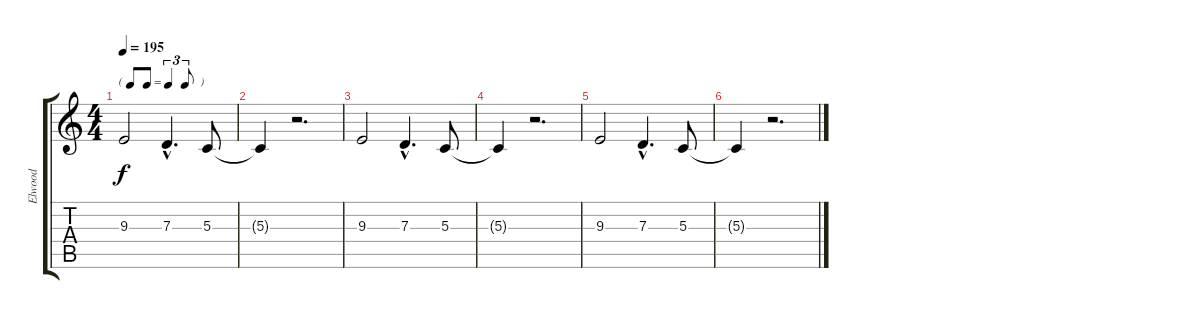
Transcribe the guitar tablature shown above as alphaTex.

\track ("Elwood" "Elwood") {instrument oboe}
\staff {score tabs}
\tuning (E4 B3 G3 D3 A2 E2) {hide}
\ts (4 4)
\tf triplet8th
\tempo 195
\clef g2
\ks c
9.3.2{dy f} 7.3{hac}.4{d} 5.3.8 |
5.3{t}.4 r.2{d} |
9.3.2 7.3{hac}.4{d} 5.3.8 |
5.3{t}.4 r.2{d} |
9.3.2 7.3{hac}.4{d} 5.3.8 |
5.3{t}.4 r.2{d}
